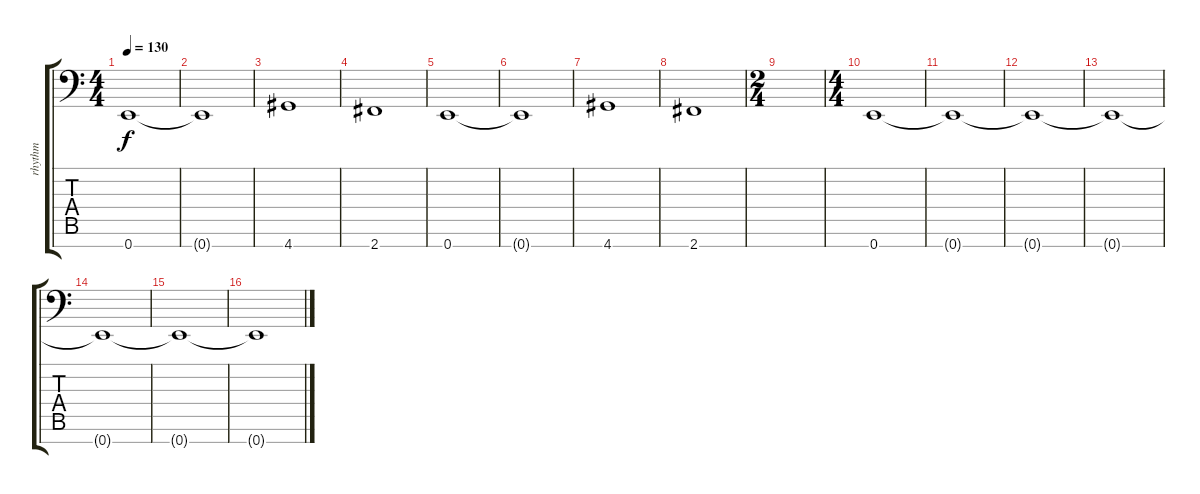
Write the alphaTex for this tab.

\track ("rhythm" "rhythm") {instrument distortionguitar}
\staff {score tabs}
\tuning (B3 Gb3 D3 A2 E2 B1 E1) {hide}
\ts (4 4)
\tempo 130
\clef f4
\ks c
0.7.1{dy f} |
0.7{t}.1 |
4.7.1 |
2.7.1 |
0.7.1 |
0.7{t}.1 |
4.7.1 |
2.7.1 |
\ts (2 4)
|
\ts (4 4)
0.7.1{volume 11} |
0.7{t}.1 |
0.7{t}.1 |
0.7{t}.1 |
0.7{t}.1{volume 7} |
0.7{t}.1 |
0.7{t}.1
